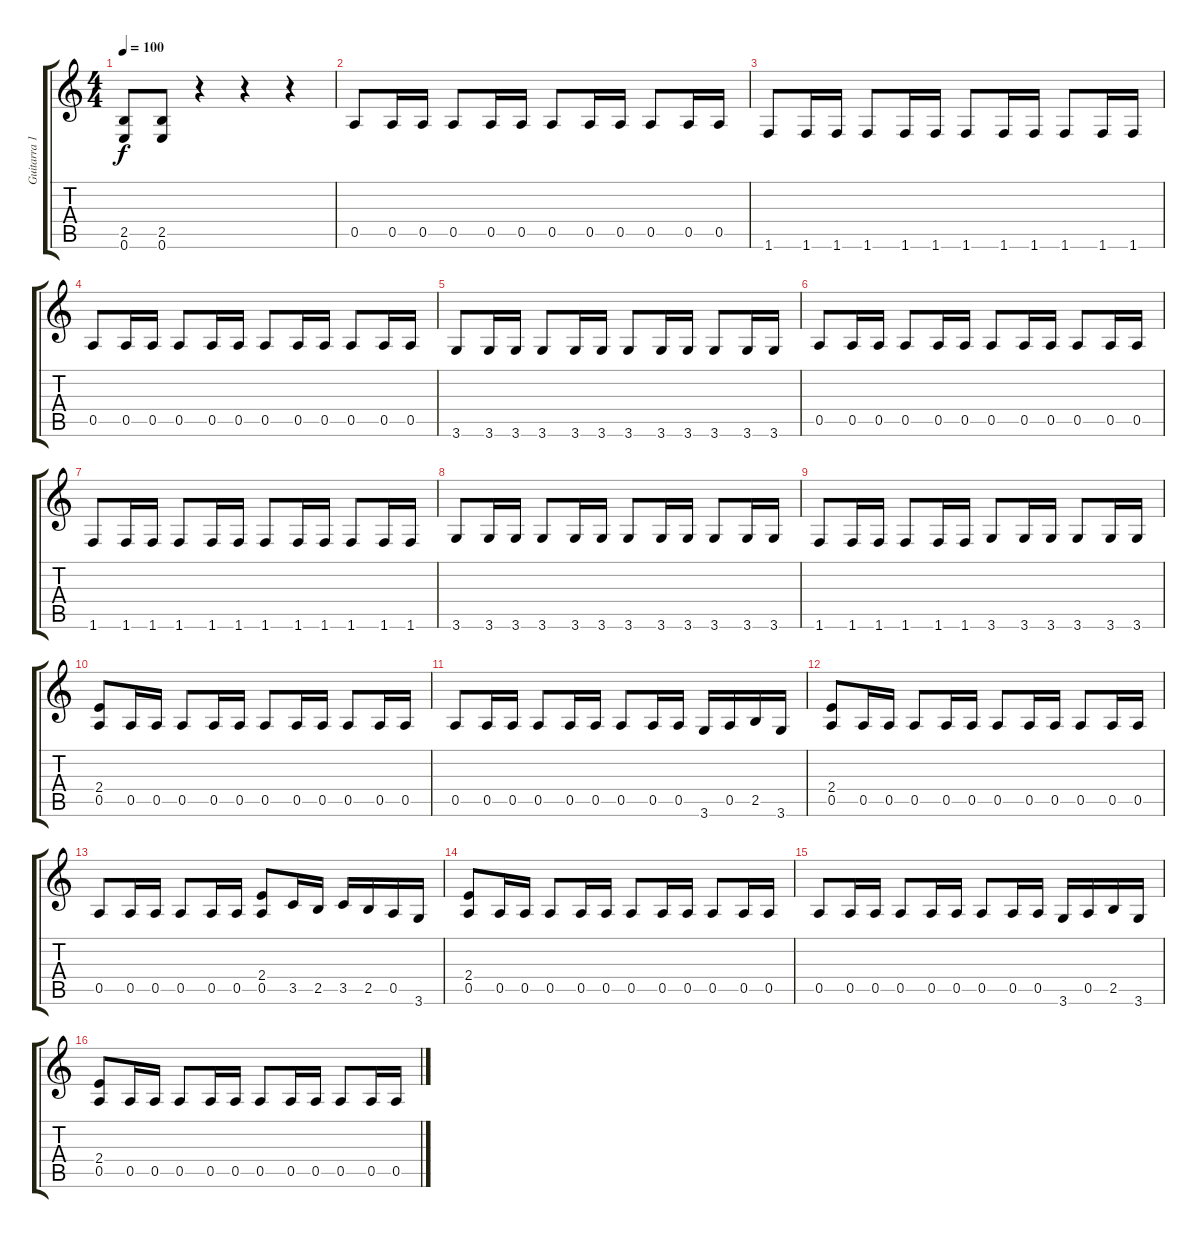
\track ("Guitarra 1" "Guitarra 1") {instrument distortionguitar}
\staff {score tabs}
\tuning (E4 B3 G3 D3 A2 E2) {hide}
\ts (4 4)
\tempo 100
\clef g2
\ks c
(2.5 0.6).8{dy f} (2.5 0.6).8 r.4 r.4 r.4 |
0.5.8 0.5.16 0.5.16 0.5.8 0.5.16 0.5.16 0.5.8 0.5.16 0.5.16 0.5.8 0.5.16 0.5.16 |
1.6.8 1.6.16 1.6.16 1.6.8 1.6.16 1.6.16 1.6.8 1.6.16 1.6.16 1.6.8 1.6.16 1.6.16 |
0.5.8 0.5.16 0.5.16 0.5.8 0.5.16 0.5.16 0.5.8 0.5.16 0.5.16 0.5.8 0.5.16 0.5.16 |
3.6.8 3.6.16 3.6.16 3.6.8 3.6.16 3.6.16 3.6.8 3.6.16 3.6.16 3.6.8 3.6.16 3.6.16 |
0.5.8 0.5.16 0.5.16 0.5.8 0.5.16 0.5.16 0.5.8 0.5.16 0.5.16 0.5.8 0.5.16 0.5.16 |
1.6.8 1.6.16 1.6.16 1.6.8 1.6.16 1.6.16 1.6.8 1.6.16 1.6.16 1.6.8 1.6.16 1.6.16 |
3.6.8 3.6.16 3.6.16 3.6.8 3.6.16 3.6.16 3.6.8 3.6.16 3.6.16 3.6.8 3.6.16 3.6.16 |
1.6.8 1.6.16 1.6.16 1.6.8 1.6.16 1.6.16 3.6.8 3.6.16 3.6.16 3.6.8 3.6.16 3.6.16 |
(2.4 0.5).8 0.5.16 0.5.16 0.5.8 0.5.16 0.5.16 0.5.8 0.5.16 0.5.16 0.5.8 0.5.16 0.5.16 |
0.5.8 0.5.16 0.5.16 0.5.8 0.5.16 0.5.16 0.5.8 0.5.16 0.5.16 3.6.16 0.5.16 2.5.16 3.6.16 |
(2.4 0.5).8 0.5.16 0.5.16 0.5.8 0.5.16 0.5.16 0.5.8 0.5.16 0.5.16 0.5.8 0.5.16 0.5.16 |
0.5.8 0.5.16 0.5.16 0.5.8 0.5.16 0.5.16 (2.4 0.5).8 3.5.16 2.5.16 3.5.16 2.5.16 0.5.16 3.6.16 |
(2.4 0.5).8 0.5.16 0.5.16 0.5.8 0.5.16 0.5.16 0.5.8 0.5.16 0.5.16 0.5.8 0.5.16 0.5.16 |
0.5.8 0.5.16 0.5.16 0.5.8 0.5.16 0.5.16 0.5.8 0.5.16 0.5.16 3.6.16 0.5.16 2.5.16 3.6.16 |
(2.4 0.5).8 0.5.16 0.5.16 0.5.8 0.5.16 0.5.16 0.5.8 0.5.16 0.5.16 0.5.8 0.5.16 0.5.16
